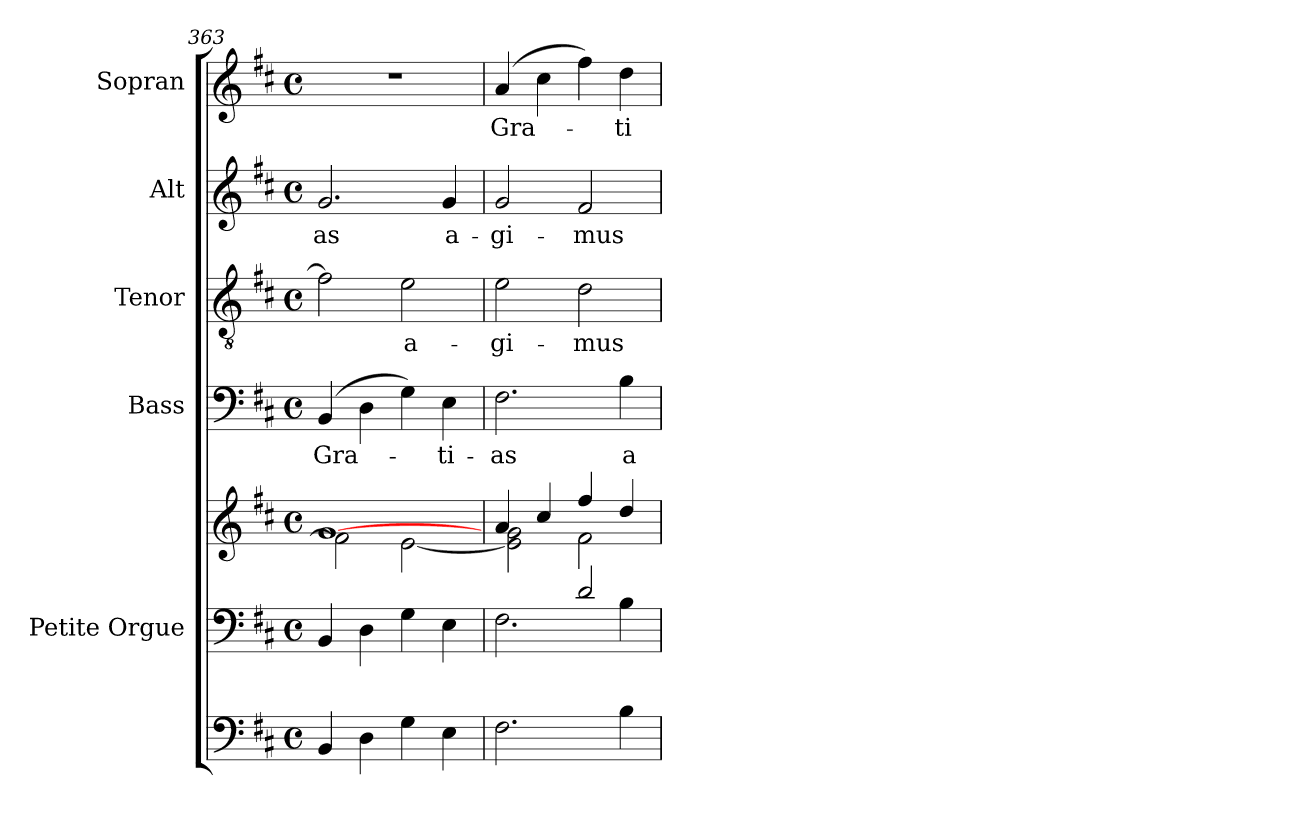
**kern	**kern	**kern	**kern	**text	**kern	**text	**kern	**text	**kern	**text
*part6	*part5	*part5	*part4	*part4	*part3	*part3	*part2	*part2	*part1	*part1
*staff7	*staff6	*staff5	*staff4	*staff4	*staff3	*staff3	*staff2	*staff2	*staff1	*staff1
*	*I"Petite Orgue	*	*I"Bass	*	*I"Tenor	*	*I"Alt	*	*I"Sopran	*
*	*I'Org. 1	*	*I'B.	*	*I'T.	*	*I'A.	*	*I'S.	*
*clefF4	*clefF4	*clefG2	*clefF4	*	*clefGv2	*	*clefG2	*	*clefG2	*
*k[f#c#]	*k[f#c#]	*k[f#c#]	*k[f#c#]	*	*k[f#c#]	*	*k[f#c#]	*	*k[f#c#]	*
*D:	*D:	*D:	*D:	*	*D:	*	*D:	*	*D:	*
*M4/4	*M4/4	*M4/4	*M4/4	*	*M4/4	*	*M4/4	*	*M4/4	*
*met(c)	*met(c)	*met(c)	*met(c)	*	*met(c)	*	*met(c)	*	*met(c)	*
=363	=363	=363	=363	=363	=363	=363	=363	=363	=363	=363
*	*	*^	*	*	*	*	*	*	*	*
!	!	!	!	!	!LO:LY:b	!	!	!	!LO:LY:b	!	!
4BB/	4BB/	[>1g	2f#\]	(4BB/	Gra-	2f#\]	.	2.g/	-as	1r	.
4D\	4D\	.	.	4D\	.	.	.	.	.	.	.
!	!	!	!	!	!	!	!LO:LY:b	!	!	!	!
4G\	4G\	.	[<2e\	4G\)	.	2e\	a-	.	.	.	.
!	!	!	!	!	!LO:LY:b	!	!	!	!LO:LY:b	!	!
4E\	4E\	.	.	4E\	-ti-	.	.	4g/	a-	.	.
=364	=364	=364	=364	=364	=364	=364	=364	=364	=364	=364	=364
*	*^	*	*	*	*	*	*	*	*	*	*
!	!	!	!	!	!	!LO:LY:b	!	!LO:LY:b	!	!LO:LY:b	!	!LO:LY:b
2.F#\	2ryy	2.F#\	4a/	2e\] 2g\	2.F#\	-as	2e\	-gi-	2g/	-gi-	(4a/	Gra-
.	.	.	4cc#/	.	.	.	.	.	.	.	4cc#\	.
!	!	!	!	!	!	!	!	!LO:LY:b	!	!LO:LY:b	!	!
.	2d/	.	4ff#/	2f#\	.	.	2d\	-mus	2f#/	-mus	4ff#\)	.
!	!	!	!	!	!	!LO:LY:b	!	!	!	!	!	!LO:LY:b
4B\	.	4B\	4dd/	.	4B\	a-	.	.	.	.	4dd\	-ti-
*	*v	*v	*	*	*	*	*	*	*	*	*	*
*	*	*v	*v	*	*	*	*	*	*	*	*
=	=	=	=	=	=	=	=	=	=	=
*-	*-	*-	*-	*-	*-	*-	*-	*-	*-	*-
